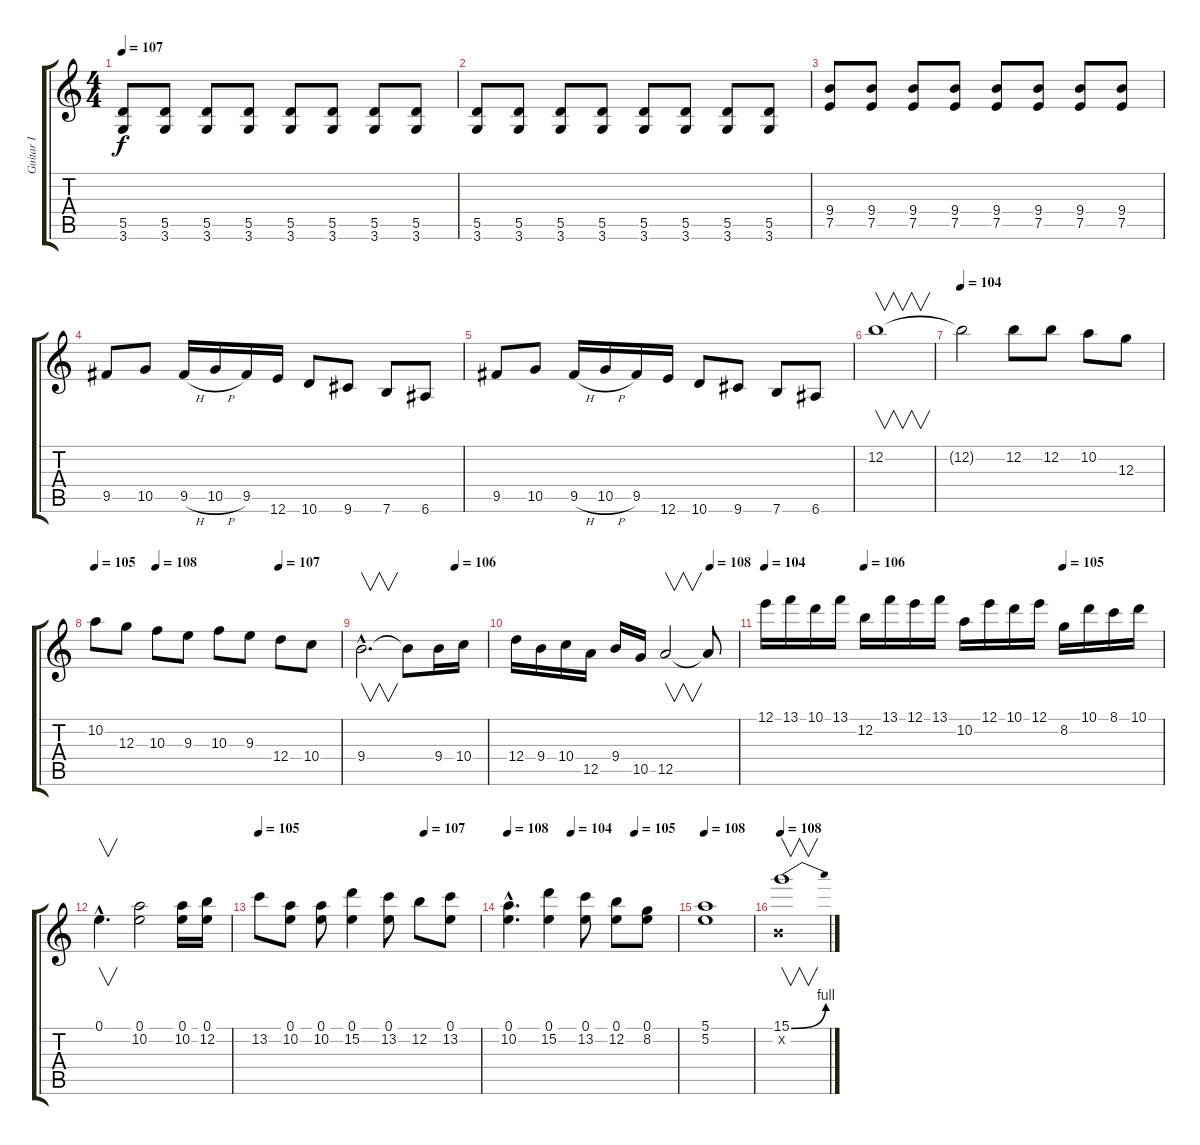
\track ("Guitar I" "Guitar I") {instrument distortionguitar}
\staff {score tabs}
\tuning (E4 B3 G3 D3 A2 E2) {hide}
\ts (4 4)
\tempo 107
\clef g2
\ks c
(5.5 3.6).8{dy f} (5.5 3.6).8 (5.5 3.6).8 (5.5 3.6).8 (5.5 3.6).8 (5.5 3.6).8 (5.5 3.6).8 (5.5 3.6).8 |
(5.5 3.6).8 (5.5 3.6).8 (5.5 3.6).8 (5.5 3.6).8 (5.5 3.6).8 (5.5 3.6).8 (5.5 3.6).8 (5.5 3.6).8 |
(9.4 7.5).8 (9.4 7.5).8 (9.4 7.5).8 (9.4 7.5).8 (9.4 7.5).8 (9.4 7.5).8 (9.4 7.5).8 (9.4 7.5).8 |
9.5.8 10.5.8 9.5{h}.16 10.5{h}.16 9.5.16 12.6.16 10.6.8 9.6.8 7.6.8 6.6.8 |
9.5.8 10.5.8 9.5{h}.16 10.5{h}.16 9.5.16 12.6.16 10.6.8 9.6.8 7.6.8 6.6.8 |
12.2.1{v volume 13} |
\tempo 104
12.2{t}.2 12.2.8{volume 14} 12.2.8 10.2.8 12.3.8 |
\tempo 105
\tempo (108 0.25)
\tempo (107 0.75)
10.2.8 12.3.8 10.3.8 9.3.8 10.3.8 9.3.8 12.4.8 10.4.8 |
\tempo (106 0.75)
9.4{hac}.2{v d} 9.4{t}.8 9.4.16 10.4.16 |
\tempo (108 0.875)
12.4.16 9.4.16 10.4.16 12.5.16 9.4.16 10.5.16 12.5.2{v} 12.5{t}.8 |
\tempo 104
\tempo (106 0.25)
\tempo (105 0.75)
12.1.16 13.1.16 10.1.16 13.1.16 12.2.16 13.1.16 12.1.16 13.1.16 10.2.16 12.1.16 10.1.16 12.1.16 8.2.16 10.1.16 8.1.16 10.1.16 |
0.1{hac}.4{v d} (0.1 10.2).2 (0.1 10.2).16 (0.1 12.2).16 |
\tempo 105
\tempo (107 0.75)
13.2.8 (0.1 10.2).8 (0.1 10.2).8 (0.1 15.2).4 (0.1 13.2).8 12.2.8 (0.1 13.2).8 |
\tempo 108
\tempo (104 0.375)
\tempo (105 0.75)
(0.1{hac} 10.2{hac}).4{d} (0.1 15.2).4 (0.1 13.2).8 (0.1 12.2).8 (0.1 8.2).8 |
\tempo 108
(5.1 5.2).1 |
\tempo 108
(15.1{be (bend 0 0 60 4)} 0.2{x}).1{v}
